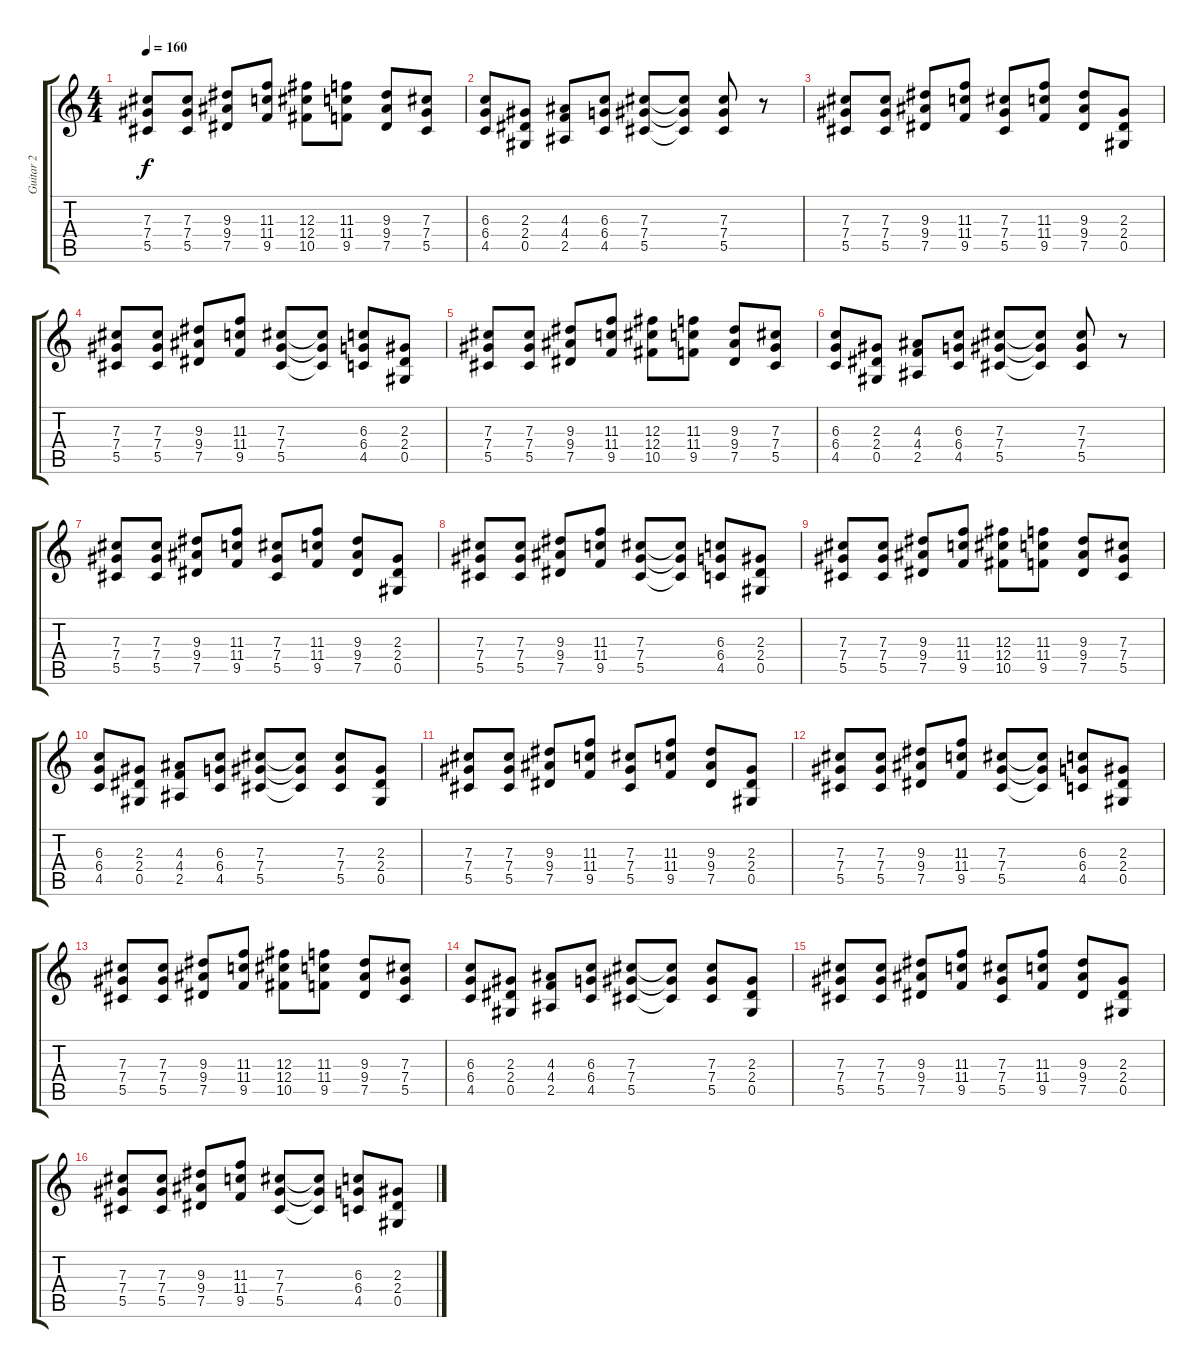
\track ("Guitar 2" "Guitar 2") {instrument distortionguitar}
\staff {score tabs}
\tuning (Eb4 Bb3 Gb3 Db3 Ab2 Db2) {hide}
\ts (4 4)
\tempo 160
\clef g2
\ks c
(7.3 7.4 5.5).8{dy f} (7.3 7.4 5.5).8 (9.3 9.4 7.5).8 (11.3 11.4 9.5).8 (12.3 12.4 10.5).8 (11.3 11.4 9.5).8 (9.3 9.4 7.5).8 (7.3 7.4 5.5).8 |
(6.3 6.4 4.5).8 (2.3 2.4 0.5).8 (4.3 4.4 2.5).8 (6.3 6.4 4.5).8 (7.3 7.4 5.5).8 (7.3{t} 7.4{t} 5.5{t}).8 (7.3 7.4 5.5).8 r.8 |
(7.3 7.4 5.5).8 (7.3 7.4 5.5).8 (9.3 9.4 7.5).8 (11.3 11.4 9.5).8 (7.3 7.4 5.5).8 (11.3 11.4 9.5).8 (9.3 9.4 7.5).8 (2.3 2.4 0.5).8 |
(7.3 7.4 5.5).8 (7.3 7.4 5.5).8 (9.3 9.4 7.5).8 (11.3 11.4 9.5).8 (7.3 7.4 5.5).8 (7.3{t} 7.4{t} 5.5{t}).8 (6.3 6.4 4.5).8 (2.3 2.4 0.5).8 |
(7.3 7.4 5.5).8 (7.3 7.4 5.5).8 (9.3 9.4 7.5).8 (11.3 11.4 9.5).8 (12.3 12.4 10.5).8 (11.3 11.4 9.5).8 (9.3 9.4 7.5).8 (7.3 7.4 5.5).8 |
(6.3 6.4 4.5).8 (2.3 2.4 0.5).8 (4.3 4.4 2.5).8 (6.3 6.4 4.5).8 (7.3 7.4 5.5).8 (7.3{t} 7.4{t} 5.5{t}).8 (7.3 7.4 5.5).8 r.8 |
(7.3 7.4 5.5).8 (7.3 7.4 5.5).8 (9.3 9.4 7.5).8 (11.3 11.4 9.5).8 (7.3 7.4 5.5).8 (11.3 11.4 9.5).8 (9.3 9.4 7.5).8 (2.3 2.4 0.5).8 |
(7.3 7.4 5.5).8 (7.3 7.4 5.5).8 (9.3 9.4 7.5).8 (11.3 11.4 9.5).8 (7.3 7.4 5.5).8 (7.3{t} 7.4{t} 5.5{t}).8 (6.3 6.4 4.5).8 (2.3 2.4 0.5).8 |
(7.3 7.4 5.5).8 (7.3 7.4 5.5).8 (9.3 9.4 7.5).8 (11.3 11.4 9.5).8 (12.3 12.4 10.5).8 (11.3 11.4 9.5).8 (9.3 9.4 7.5).8 (7.3 7.4 5.5).8 |
(6.3 6.4 4.5).8 (2.3 2.4 0.5).8 (4.3 4.4 2.5).8 (6.3 6.4 4.5).8 (7.3 7.4 5.5).8 (7.3{t} 7.4{t} 5.5{t}).8 (7.3 7.4 5.5).8 (2.3 2.4 0.5).8 |
(7.3 7.4 5.5).8 (7.3 7.4 5.5).8 (9.3 9.4 7.5).8 (11.3 11.4 9.5).8 (7.3 7.4 5.5).8 (11.3 11.4 9.5).8 (9.3 9.4 7.5).8 (2.3 2.4 0.5).8 |
(7.3 7.4 5.5).8 (7.3 7.4 5.5).8 (9.3 9.4 7.5).8 (11.3 11.4 9.5).8 (7.3 7.4 5.5).8 (7.3{t} 7.4{t} 5.5{t}).8 (6.3 6.4 4.5).8 (2.3 2.4 0.5).8 |
(7.3 7.4 5.5).8 (7.3 7.4 5.5).8 (9.3 9.4 7.5).8 (11.3 11.4 9.5).8 (12.3 12.4 10.5).8 (11.3 11.4 9.5).8 (9.3 9.4 7.5).8 (7.3 7.4 5.5).8 |
(6.3 6.4 4.5).8 (2.3 2.4 0.5).8 (4.3 4.4 2.5).8 (6.3 6.4 4.5).8 (7.3 7.4 5.5).8 (7.3{t} 7.4{t} 5.5{t}).8 (7.3 7.4 5.5).8 (2.3 2.4 0.5).8 |
(7.3 7.4 5.5).8 (7.3 7.4 5.5).8 (9.3 9.4 7.5).8 (11.3 11.4 9.5).8 (7.3 7.4 5.5).8 (11.3 11.4 9.5).8 (9.3 9.4 7.5).8 (2.3 2.4 0.5).8 |
(7.3 7.4 5.5).8 (7.3 7.4 5.5).8 (9.3 9.4 7.5).8 (11.3 11.4 9.5).8 (7.3 7.4 5.5).8 (7.3{t} 7.4{t} 5.5{t}).8 (6.3 6.4 4.5).8 (2.3 2.4 0.5).8
